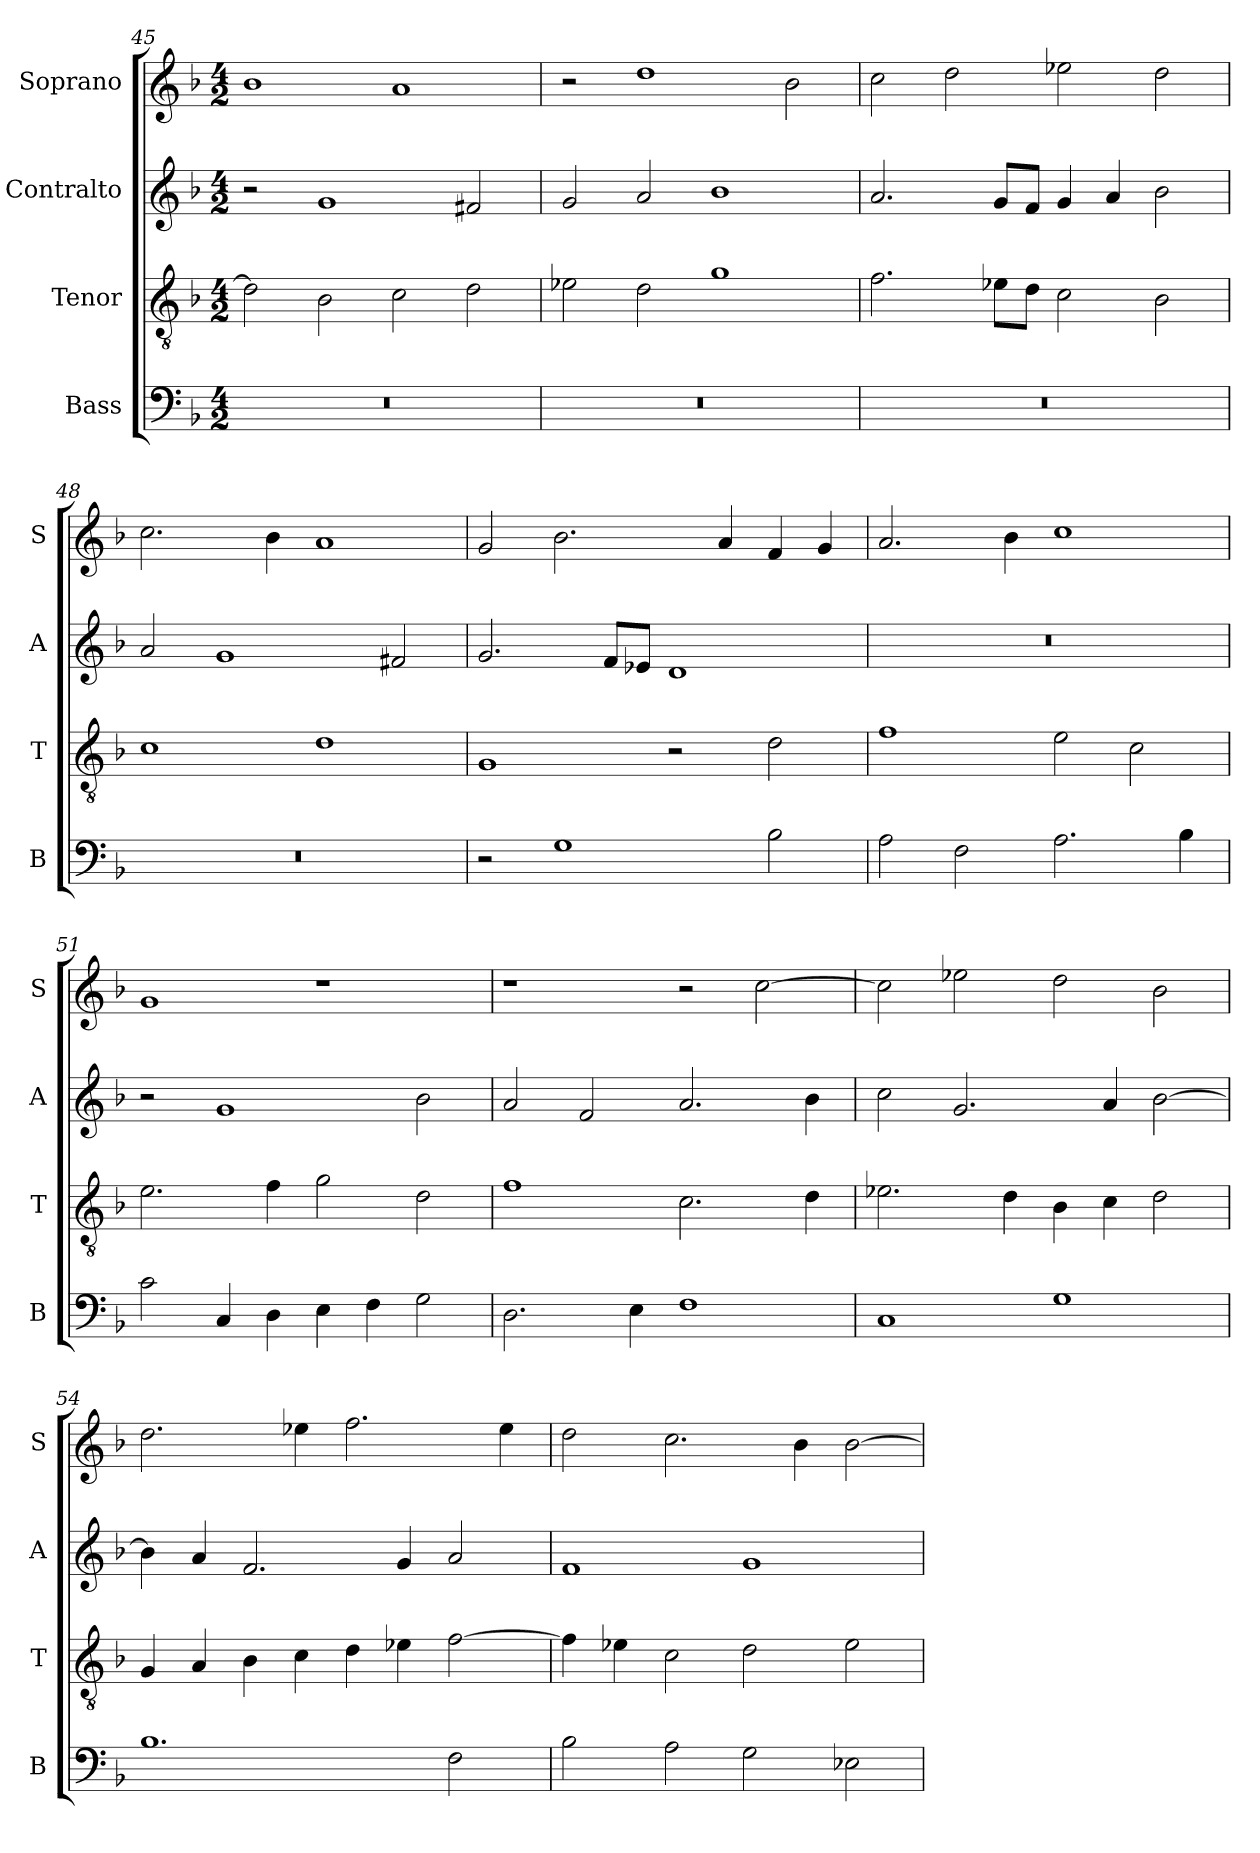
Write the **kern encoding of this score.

**kern	**kern	**kern	**kern
*part4	*part3	*part2	*part1
*staff4	*staff3	*staff2	*staff1
*I"Bass	*I"Tenor	*I"Contralto	*I"Soprano
*I'B	*I'T	*I'A	*I'S
*clefF4	*clefGv2	*clefG2	*clefG2
*k[b-]	*k[b-]	*k[b-]	*k[b-]
*G:dor	*G:dor	*G:dor	*G:dor
*M4/2	*M4/2	*M4/2	*M4/2
=45	=45	=45	=45
0r	2d]	2r	1b-
.	2B-	1g	.
.	2c	.	1a
.	2d	2f#X	.
=46	=46	=46	=46
0r	2e-X	2g	2r
.	2d	2a	1dd
.	1g	1b-	.
.	.	.	2b-
=47	=47	=47	=47
0r	2.f	2.a	2cc
.	.	.	2dd
.	8e-X\L	8g/L	.
.	8d\J	8f/J	.
.	2c	4g	2ee-X
.	.	4a	.
.	2B-	2b-	2dd
=48	=48	=48	=48
0r	1c	2a	2.cc
.	.	1g	.
.	.	.	4b-
.	1d	.	1a
.	.	2f#X	.
=49	=49	=49	=49
2r	1G	2.g	2g
1G	.	.	2.b-
.	.	8f/L	.
.	.	8e-X/J	.
.	2r	1d	.
.	.	.	4a
2B-	2d	.	4f
.	.	.	4g
=50	=50	=50	=50
2A	1f	0r	2.a
2F	.	.	.
.	.	.	4b-
2.A	2e	.	1cc
.	2c	.	.
4B-	.	.	.
=51	=51	=51	=51
2c	2.e	2r	1g
4C	.	1g	.
4D	4f	.	.
4E	2g	.	1r
4F	.	.	.
2G	2d	2b-	.
=52	=52	=52	=52
2.D	1f	2a	1r
.	.	2f	.
4E	.	.	.
1F	2.c	2.a	2r
.	.	.	[2cc
.	4d	4b-	.
=53	=53	=53	=53
1C	2.e-X	2cc	2cc]
.	.	2.g	2ee-X
.	4d	.	.
1G	4B-	.	2dd
.	4c	4a	.
.	2d	[2b-	2b-
=54	=54	=54	=54
1.B-	4G	4b-]	2.dd
.	4A	4a	.
.	4B-	2.f	.
.	4c	.	4ee-X
.	4d	.	2.ff
.	4e-X	4g	.
2F	[2f	2a	.
.	.	.	4ee-
=55	=55	=55	=55
2B-	4f]	1f	2dd
.	4e-X	.	.
2A	2c	.	2.cc
2G	2d	1g	.
.	.	.	4b-
2E-X	2e-	.	[2b-
=	=	=	=
*-	*-	*-	*-
